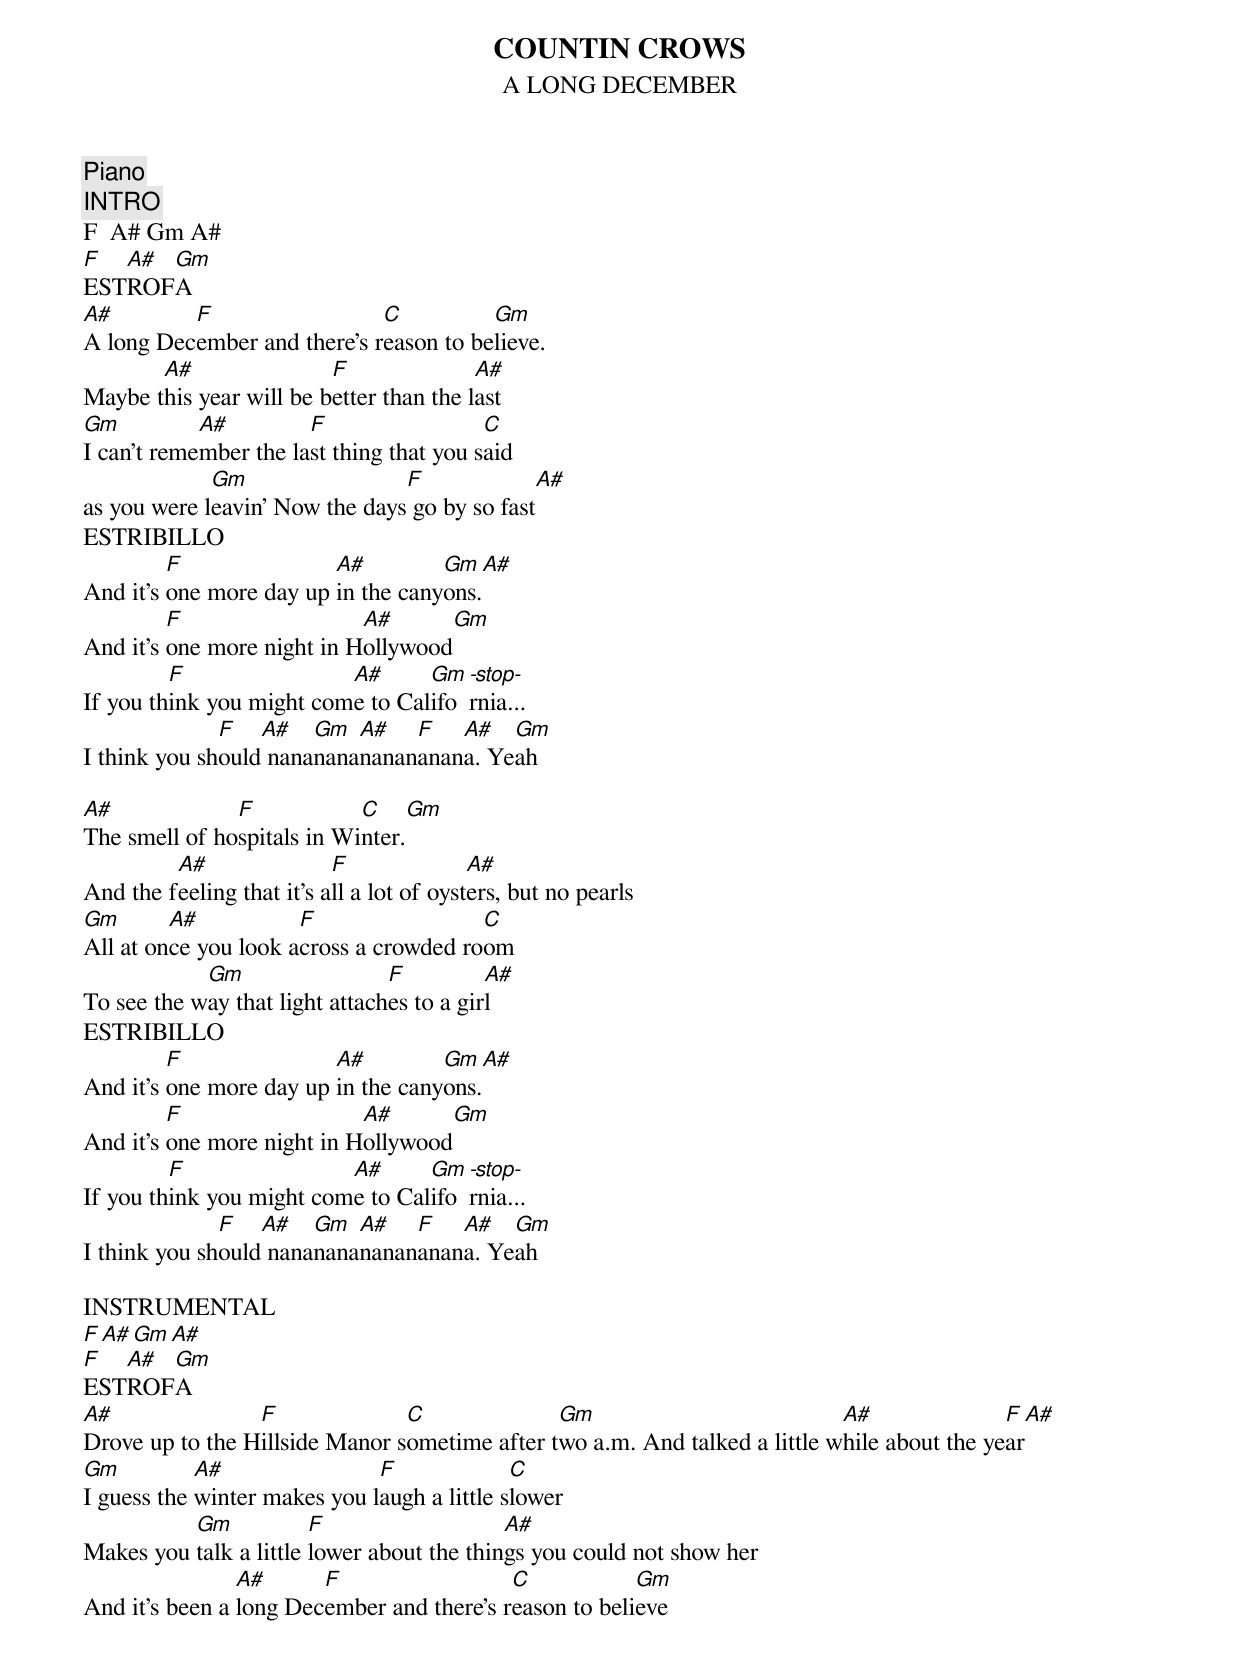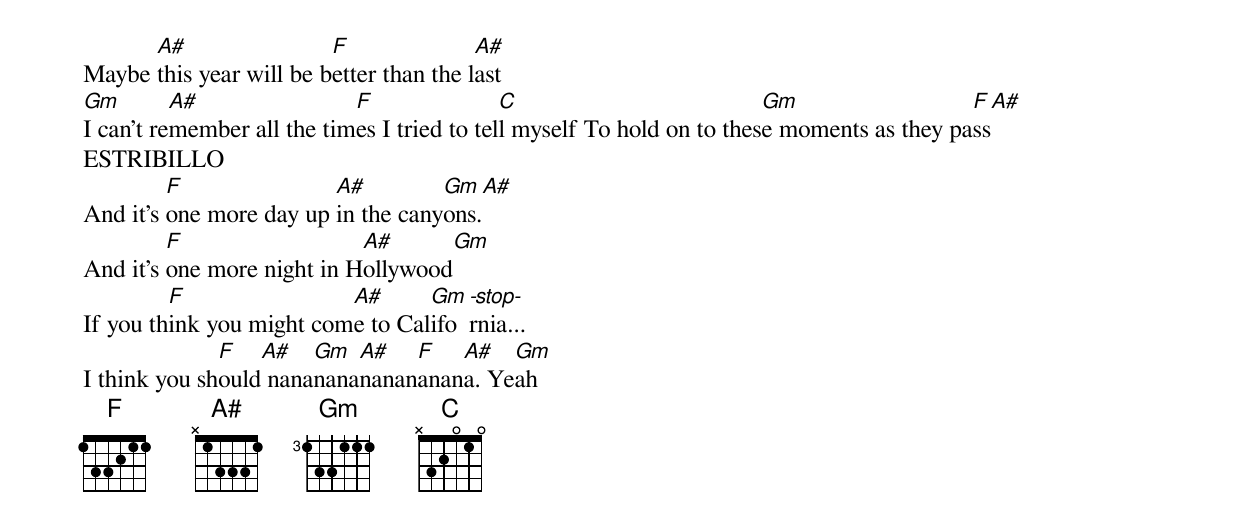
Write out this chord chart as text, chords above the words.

COUNTIN CROWS
A LONG DECEMBER
Piano
INTRO
F  A# Gm A#
F  A# Gm
ESTROFA
A#        F                  C          Gm
A long December and there's reason to believe.
       A#                F               A#
Maybe this year will be better than the last
Gm          A#         F                  C
I can't remember the last thing that you said
             Gm		        F             A#
as you were leavin' Now the days go by so fast
ESTRIBILLO
         F               A#         Gm    A#
And it's one more day up in the canyons.
         F                  A#       Gm
And it's one more night in Hollywood
         F                A#      Gm -stop-
If you think you might come to California...
              F	  A#   Gm  A#   F   A#   Gm
I think you should nanananananananana. Yeah

A#             F            C           Gm
The smell of hospitals in Winter.
         A#                F               A#
And the feeling that it's all a lot of oysters, but no pearls
Gm       A#           F                 C
All at once you look across a crowded room
            Gm		        F          A#
To see the way that light attaches to a girl
ESTRIBILLO
         F               A#         Gm    A#
And it's one more day up in the canyons.
         F                  A#       Gm
And it's one more night in Hollywood
         F                A#      Gm -stop-
If you think you might come to California...
              F	  A#   Gm  A#   F   A#   Gm
I think you should nanananananananana. Yeah

INSTRUMENTAL
F  A# Gm A#
F  A# Gm
ESTROFA
A#               F              C              Gm			    A#               F               A#
Drove up to the Hillside Manor sometime after two a.m. And talked a little while about the year
Gm          A#                F              C
I guess the winter makes you laugh a little slower
          Gm            F		    A#
Makes you talk a little lower about the things you could not show her
                A#      F                  C            Gm
And it's been a long December and there's reason to believe
      A#                 F               A#
Maybe this year will be better than the last
Gm        A#                F                C				Gm                  F               A#
I can't remember all the times I tried to tell myself To hold on to these moments as they pass
ESTRIBILLO
         F               A#         Gm    A#
And it's one more day up in the canyons.
         F                  A#       Gm
And it's one more night in Hollywood
         F                A#      Gm -stop-
If you think you might come to California...
              F	  A#   Gm  A#   F   A#   Gm
I think you should nanananananananana. Yeah
